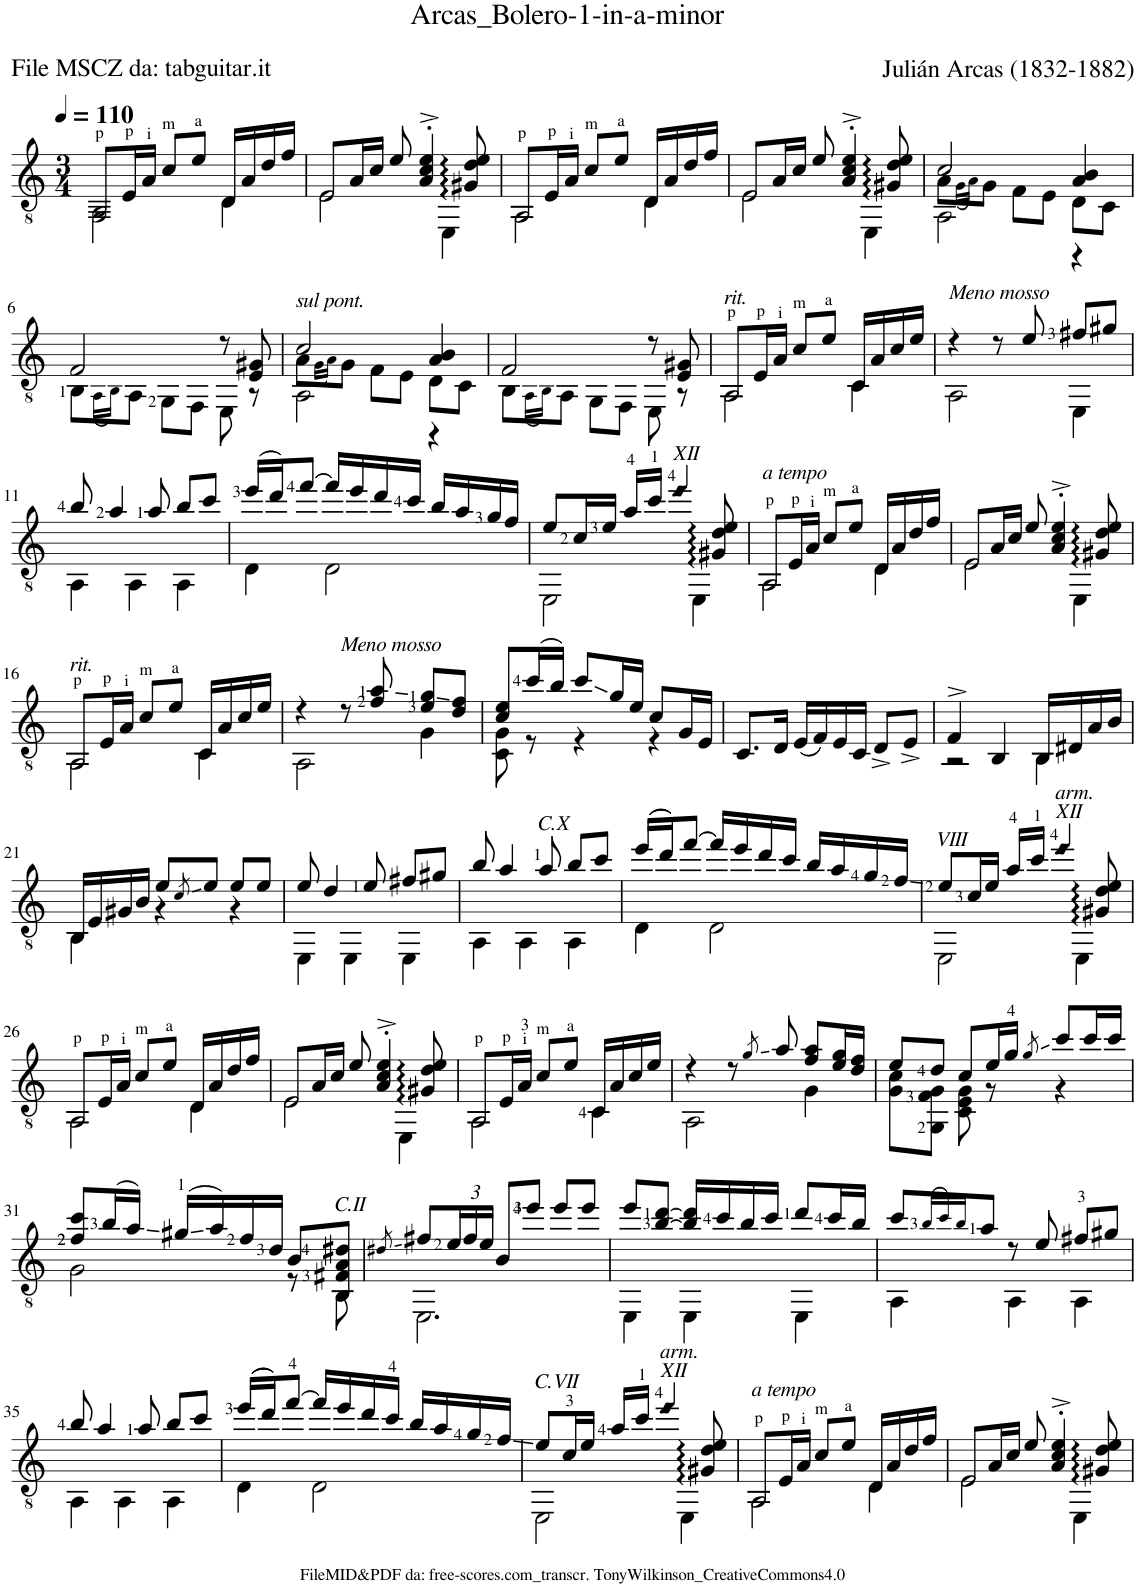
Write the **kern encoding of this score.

**kern
*part1
*staff1
*I"Guitar
*I'Guit.
*clefGv2
*k[]
*M3/4
*MM110
=1
!LO:N:head=open
*^
8AA/L	2AA\
16E/L	.
16A/JJ	.
8c/L	.
8e/J	.
16D/LL	4D\
16A/	.
16d/	.
16f/JJ	.
=2	=2
!LO:N:head=open	!
8E/L	2E\
16A/L	.
16c/JJ	.
8e/	.
4A/'^ 4c/'^ 4e/'^	.
.	4EE\
8G#X/ 8d/ 8e/	.
=3	=3
!LO:N:head=open	!
8AA/L	2AA\
16E/L	.
16A/JJ	.
8c/L	.
8e/J	.
16D/LL	4D\
16A/	.
16d/	.
16f/JJ	.
=4	=4
!LO:N:head=open	!
8E/L	2E\
16A/L	.
16c/JJ	.
8e/	.
4A/'^ 4c/'^ 4e/'^	.
.	4EE\
8G#X/ 8d/ 8e/	.
=5	=5
*	*^
2c/	8A\L	2AA\
.	(16qG\LL	.
.	16qA\JJ)	.
.	8G\J	.
.	8F\L	.
.	8E\J	.
4A/ 4B/	8D\L	4r
.	8C\J	.
*	*v	*v
!!LO:LB:g=z
=6	=6
2F/	8BB\L
.	(16qAA\LL
.	16qBB\JJ)
.	8AA\J
.	8GG\L
.	8FF\J
8r	8EE\
8E/ 8G#X/	8r
=7	=7
*	*^
!LO:TX:a:i:t=sul pont.	!	!
2c/	8A\L	2AA\
.	(16qG\LL	.
.	16qA\JJ)	.
.	8G\J	.
.	8F\L	.
.	8E\J	.
4A/ 4B/	8D\L	4r
.	8C\J	.
*	*v	*v
=8	=8
2F/	8BB\L
.	(16qAA\LL
.	16qBB\JJ)
.	8AA\J
.	8GG\L
.	8FF\J
8r	8EE\
8E/ 8G#X/	8r
=9	=9
!LO:TX:a:i:t=rit.	!
!LO:N:head=open	!
8AA/L	2AA\
16E/L	.
16A/JJ	.
8c/L	.
8e/J	.
16C/LL	4C\
16A/	.
16c/	.
16e/JJ	.
=10	=10
!LO:TX:a:i:t=Meno mosso	!
4r	2AA\
8r	.
8e/	.
8f#X/L	4EE\
8g#X/J	.
!!LO:LB:g=z	!!
=11	=11
8b/	4AA\
4a/	.
.	4AA\
8a/	.
8b/L	4AA\
8cc/J	.
=12	=12
(16ee/LL	4D\
16dd/J)	.
[8ff/J	.
16ff/LL]	2D\
16ee/	.
16dd/	.
16cc/JJ	.
16b/LL	.
16a/	.
16g/	.
16f/JJ	.
=13	=13
8e/L	2EE\
16c/L	.
16e/JJ	.
16a/LL	.
16cc/JJ	.
!LO:TX:a:i:t=XII	!
!LO:N:head=diamond	!
4ee/	.
.	4EE\
8G#X/ 8d/ 8e/	.
=14	=14
!LO:TX:a:i:t=a tempo	!
!LO:N:head=open	!
8AA/L	2AA\
16E/L	.
16A/JJ	.
8c/L	.
8e/J	.
16D/LL	4D\
16A/	.
16d/	.
16f/JJ	.
=15	=15
!LO:N:head=open	!
8E/L	2E\
16A/L	.
16c/JJ	.
8e/	.
4A/'^ 4c/'^ 4e/'^	.
.	4EE\
8G#X/ 8d/ 8e/	.
!!LO:LB:g=z	!!
=16	=16
!LO:TX:a:i:t=rit.	!
!LO:N:head=open	!
8AA/L	2AA\
16E/L	.
16A/JJ	.
8c/L	.
8e/J	.
16C/LL	4C\
16A/	.
16c/	.
16e/JJ	.
=17	=17
4r	2AA\
!LO:TX:a:i:t=Meno mosso	!
8r	.
8f/ 8a/	.
8e/ 8g/L	4G\
8d/ 8f/J	.
=18	=18
8c/ 8e/L	8C\ 8G\
(16cc/L	8r
16b/JJ)	.
8cc/L	4r
16g/L	.
16e/JJ	.
8c/L	4r
16G/L	.
16E/JJ	.
*v	*v
=19
8.C/L
16D/Jk
(16E/LL
16F/)
16E/
16C/JJ
8D^/L
8E^/J
=20
*^
4F^/	2r
4BB/	.
16BB/LL	4BB\
16D#X/	.
16A/	.
16B/JJ	.
!!LO:LB:g=z	!!
=21	=21
16BB/LL	4BB\
16E/	.
16G#X/	.
16B/JJ	.
8e/L	4r
8qc/	.
8e/J	.
8e/L	4r
8e/J	.
=22	=22
8e/	4EE\
4d/	.
.	4EE\
8e/	.
8f#X/L	4EE\
8g#X/J	.
=23	=23
8b/	4AA\
4a/	.
.	4AA\
!LO:TX:a:i:t=C.X	!
8a/	.
8b/L	4AA\
8cc/J	.
=24	=24
((16ee/LL	4D\
16dd/J))	.
[8ff/J	.
16ff/LL]	2D\
16ee/	.
16dd/	.
16cc/JJ	.
16b/LL	.
16a/	.
16g/	.
16f/JJ	.
=25	=25
!LO:TX:a:i:t=VIII	!
8e/L	2EE\
16c/L	.
16e/JJ	.
16a/LL	.
16cc/JJ	.
!LO:TX:a:i:t=XII	!
!LO:TX:a:i:t=arm.	!
!LO:N:head=diamond	!
4ee/	.
.	4EE\
8G#X/ 8d/ 8e/	.
!!LO:LB:g=z	!!
=26	=26
!LO:N:head=open	!
8AA/L	2AA\
16E/L	.
16A/JJ	.
8c/L	.
8e/J	.
16D/LL	4D\
16A/	.
16d/	.
16f/JJ	.
=27	=27
!LO:N:head=open	!
8E/L	2E\
16A/L	.
16c/JJ	.
8e/	.
4A/'^ 4c/'^ 4e/'^	.
.	4EE\
8G#X/ 8d/ 8e/	.
=28	=28
!LO:N:head=open	!
8AA/L	2AA\
16E/L	.
16A/JJ	.
8c/L	.
8e/J	.
16C/LL	4C\
16A/	.
16c/	.
16e/JJ	.
=29	=29
4r	2AA\
8r	.
8qg/	.
8a/	.
8f/ 8a/L	4G\
16e/ 16g/L	.
16d/ 16f/JJ	.
=30	=30
8e/L	8G\ 8c\L
8d/J	8GG\ 8F\ 8G\J
8c/L	8C\ 8E\ 8G\
16e/L	8r
16g/JJ	.
8qg/	.
8cc/L	4r
16cc/L	.
16cc/JJ	.
!!LO:LB:g=z	!!
=31	=31
8f/ 8cc/L	2G\
(16b/L	.
16a/JJ)	.
(16g#X/LL	.
16a/)	.
16f/	.
16d/JJ	.
8B/L	8r
!LO:TX:a:i:t=C.II	!
8BB/ 8F#X/ 8A/ 8d#X/J	8BB\
=32	=32
8qd#X/	.
8f#X/L	2.EE\
*Xbrackettup	*
24e/L	.
24f#/	.
24e/JJ	.
8B/L	.
8ee/J	.
8ee/L	.
8ee/J	.
=33	=33
8ee/L	4EE\
[8b/ [8dd/J	.
16b/] 16dd/]LL	4EE\
16cc/	.
16b/	.
16cc/JJ	.
8dd/L	4EE\
16cc/L	.
16b/JJ	.
=34	=34
8cc/L	4AA\
(16qb/LL	.
16qcc/)	.
16qb/JJ	.
8a/J	.
8r	4AA\
8e/	.
8f#X/L	4AA\
8g#X/J	.
!!LO:LB:g=z	!!
=35	=35
8b/	4AA\
4a/	.
.	4AA\
8a/	.
8b/L	4AA\
8cc/J	.
=36	=36
((16ee/LL	4D\
16dd/J))	.
[8ff/J	.
16ff/LL]	2D\
16ee/	.
16dd/	.
16cc/JJ	.
16b/LL	.
16a/	.
16g/	.
16f/JJ	.
=37	=37
!LO:TX:a:i:t=C.VII	!
8e/L	2EE\
16c/L	.
16e/JJ	.
16a/LL	.
16cc/JJ	.
!LO:TX:a:i:t=XII	!
!LO:TX:a:i:t=arm.	!
!LO:N:head=diamond	!
4ee/	.
.	4EE\
8G#X/ 8d/ 8e/	.
=38	=38
!LO:TX:a:i:t=a tempo	!
!LO:N:head=open	!
8AA/L	2AA\
16E/L	.
16A/JJ	.
8c/L	.
8e/J	.
16D/LL	4D\
16A/	.
16d/	.
16f/JJ	.
=39	=39
!LO:N:head=open	!
8E/L	2E\
16A/L	.
16c/JJ	.
8e/	.
4A/'^ 4c/'^ 4e/'^	.
.	4EE\
8G#X/ 8d/ 8e/	.
*v	*v
=
*-
